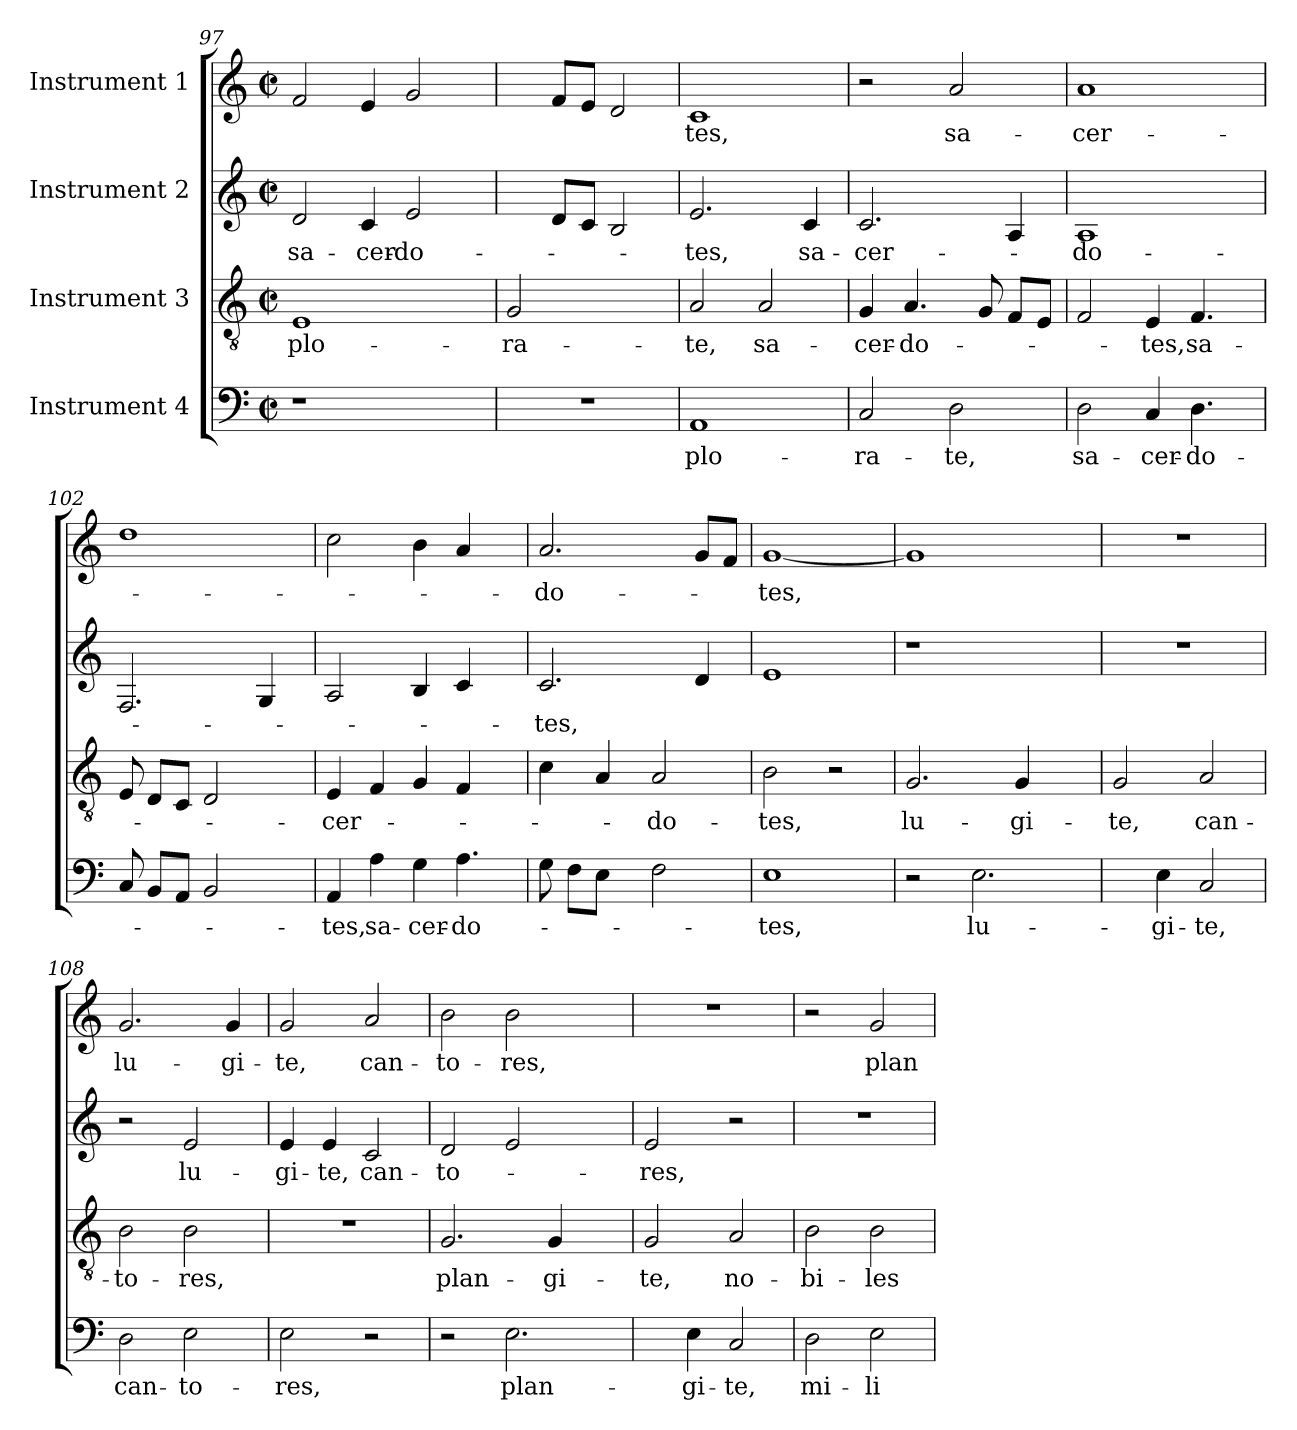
**kern	**text	**kern	**text	**kern	**text	**kern	**text
*part4	*part4	*part3	*part3	*part2	*part2	*part1	*part1
*staff4	*staff4	*staff3	*staff3	*staff2	*staff2	*staff1	*staff1
*I"Instrument 4	*	*I"Instrument 3	*	*I"Instrument 2	*	*I"Instrument 1	*
*clefF4	*	*clefGv2	*	*clefG2	*	*clefG2	*
*M2/2	*	*M2/2	*	*M2/2	*	*M2/2	*
*met(c|)	*	*met(c|)	*	*met(c|)	*	*met(c|)	*
=97	=97	=97	=97	=97	=97	=97	=97
!	!	!	!LO:LY:b:cj	!	!LO:LY:b:cj	!	!
1r	.	1E	plo-	2d/	sa-	2f/	.
!	!	!	!	!	!LO:LY:b	!	!
.	.	.	.	4c/	-cer-	4e/	.
!	!	!	!	!	!LO:LY:b:rj	!	!
.	.	.	.	2e/	-do-	2g/	.
4ryy	.	4ryy	.	.	.	.	.
=98	=98	=98	=98	=98	=98	=98	=98
!	!	!	!LO:LY:b:cj	!	!	!	!
1r	.	2G/	-ra-	4ryy	.	4ryy	.
.	.	.	.	8d/L	.	8f/L	.
.	.	.	.	8c/J	.	8e/J	.
.	.	2ryy	.	2B/	.	2d/	.
=99	=99	=99	=99	=99	=99	=99	=99
!	!LO:LY:b:cj	!	!LO:LY:b:cj	!	!LO:LY:b:cj	!	!LO:LY:b:cj
1AA	plo-	2A/	-te,	2.e/	-tes,	1c	-tes,
!	!	!	!LO:LY:b:cj	!	!	!	!
.	.	2A/	sa-	.	.	.	.
!	!	!	!	!	!LO:LY:b:cj	!	!
.	.	.	.	4c/	sa-	.	.
!!LO:LB:g=z
=100	=100	=100	=100	=100	=100	=100	=100
!	!LO:LY:b:cj	!	!LO:LY:b	!	!LO:LY:b:cj	!	!
2C/	-ra-	4G/	-cer-	2.c/	-cer-	2r	.
!	!	!	!LO:LY:b:rj	!	!	!	!
.	.	4.A/	-do-	.	.	.	.
!	!LO:LY:b:cj	!	!	!	!	!	!LO:LY:b:cj
2D\	-te,	.	.	.	.	2a/	sa-
.	.	8G/	.	.	.	.	.
.	.	8F/L	.	4A/	.	.	.
.	.	8E/J	.	.	.	.	.
=101	=101	=101	=101	=101	=101	=101	=101
!	!LO:LY:b:cj	!	!	!	!LO:LY:b:cj	!	!LO:LY:b:cj
2D\	sa-	2F/	.	1A	-do-	1a	-cer-
!	!LO:LY:b	!	!LO:LY:b:cj	!	!	!	!
4C/	-cer-	4E/	-tes,	.	.	.	.
!	!LO:LY:b:rj	!	!LO:LY:b:cj	!	!	!	!
4.D\	-do-	4.F/	sa-	.	.	.	.
.	.	.	.	8ryy	.	8ryy	.
=102	=102	=102	=102	=102	=102	=102	=102
8C/	.	8E/	.	2.F/	.	1dd	.
8BB/L	.	8D/L	.	.	.	.	.
8AA/J	.	8C/J	.	.	.	.	.
2BB/	.	2D/	.	.	.	.	.
.	.	.	.	4G/	.	.	.
8ryy	.	8ryy	.	.	.	.	.
=103	=103	=103	=103	=103	=103	=103	=103
!	!LO:LY:b:cj	!	!LO:LY:b:cj	!	!	!	!
4AA/	-tes,	4E/	-cer-	2A/	.	2cc\	.
!	!LO:LY:b	!	!	!	!	!	!
4A\	sa-	4F/	.	.	.	.	.
!	!LO:LY:b:cj	!	!	!	!	!	!
4G\	-cer-	4G/	.	4B/	.	4b\	.
!	!LO:LY:b:rj	!	!	!	!	!	!
4.A\	-do-	4F/	.	4c/	.	4a/	.
.	.	8ryy	.	8ryy	.	8ryy	.
=104	=104	=104	=104	=104	=104	=104	=104
!	!	!	!	!	!LO:LY:b:cj	!	!LO:LY:b:cj
8G\	.	4c\	.	2.c/	-tes,	2.a/	-do-
8F\L	.	.	.	.	.	.	.
8E\J	.	4A/	.	.	.	.	.
8ryy	.	.	.	.	.	.	.
!	!	!	!LO:LY:b:cj	!	!	!	!
2F\	.	2A/	-do-	.	.	.	.
.	.	.	.	4d/	.	8g/L	.
.	.	.	.	.	.	8f/J	.
=105	=105	=105	=105	=105	=105	=105	=105
!	!LO:LY:b:cj	!	!LO:LY:b:cj	!	!	!	!LO:LY:b:cj
1E	-tes,	2B\	-tes,	1e	.	[>1g	-tes,
.	.	2r	.	.	.	.	.
!!LO:LB:g=z
=106	=106	=106	=106	=106	=106	=106	=106
!	!	!	!LO:LY:b:cj	!	!	!	!LO:LY:b
2r	.	2.G/	lu-	1r	.	1g]	.
!	!LO:LY:b:cj	!	!	!	!	!	!
2.E\	lu-	.	.	.	.	.	.
!	!	!	!LO:LY:b:cj	!	!	!	!
.	.	4G/	-gi-	.	.	.	.
.	.	4ryy	.	4ryy	.	4ryy	.
=107	=107	=107	=107	=107	=107	=107	=107
!	!	!	!LO:LY:b:cj	!	!	!	!
4ryy	.	2G/	-te,	1r	.	1r	.
!	!LO:LY:b:cj	!	!	!	!	!	!
4E\	-gi-	.	.	.	.	.	.
!	!LO:LY:b:cj	!	!LO:LY:b:cj	!	!	!	!
2C/	-te,	2A/	can-	.	.	.	.
=108	=108	=108	=108	=108	=108	=108	=108
!	!LO:LY:b:cj	!	!LO:LY:b:cj	!	!	!	!LO:LY:b:cj
2D\	can-	2B\	-to-	2r	.	2.g/	lu-
!	!LO:LY:b:cj	!	!LO:LY:b:cj	!	!LO:LY:b:cj	!	!
2E\	-to-	2B\	-res,	2e/	lu-	.	.
!	!	!	!	!	!	!	!LO:LY:b:cj
.	.	.	.	.	.	4g/	-gi-
=109	=109	=109	=109	=109	=109	=109	=109
!	!LO:LY:b:cj	!	!	!	!LO:LY:b:cj	!	!LO:LY:b:cj
2E\	-res,	1r	.	4e/	-gi-	2g/	-te,
!	!	!	!	!	!LO:LY:b:cj	!	!
.	.	.	.	4e/	-te,	.	.
!	!	!	!	!	!LO:LY:b:cj	!	!LO:LY:b:cj
2r	.	.	.	2c/	can-	2a/	can-
=110	=110	=110	=110	=110	=110	=110	=110
!	!	!	!LO:LY:b:cj	!	!LO:LY:b:cj	!	!LO:LY:b:cj
2r	.	2.G/	plan-	2d/	-to-	2b\	-to-
!	!LO:LY:b:cj	!	!	!	!	!	!LO:LY:b:cj
2.E\	plan-	.	.	2e/	.	2b\	-res,
!	!	!	!LO:LY:b:cj	!	!	!	!
.	.	4G/	-gi-	.	.	.	.
.	.	4ryy	.	4ryy	.	4ryy	.
=111	=111	=111	=111	=111	=111	=111	=111
!	!	!	!LO:LY:b:cj	!	!LO:LY:b:cj	!	!
4ryy	.	2G/	-te,	2e/	-res,	1r	.
!	!LO:LY:b:cj	!	!	!	!	!	!
4E\	-gi-	.	.	.	.	.	.
!	!LO:LY:b:cj	!	!LO:LY:b:cj	!	!	!	!
2C/	-te,	2A/	no-	2r	.	.	.
=112	=112	=112	=112	=112	=112	=112	=112
!	!LO:LY:b:cj	!	!LO:LY:b:cj	!	!	!	!
2D\	mi-	2B\	-bi-	1r	.	2r	.
!	!LO:LY:b:cj	!	!LO:LY:b:cj	!	!	!	!LO:LY:b:cj
2E\	-li-	2B\	-les	.	.	2g/	plan-
=	=	=	=	=	=	=	=
*-	*-	*-	*-	*-	*-	*-	*-
